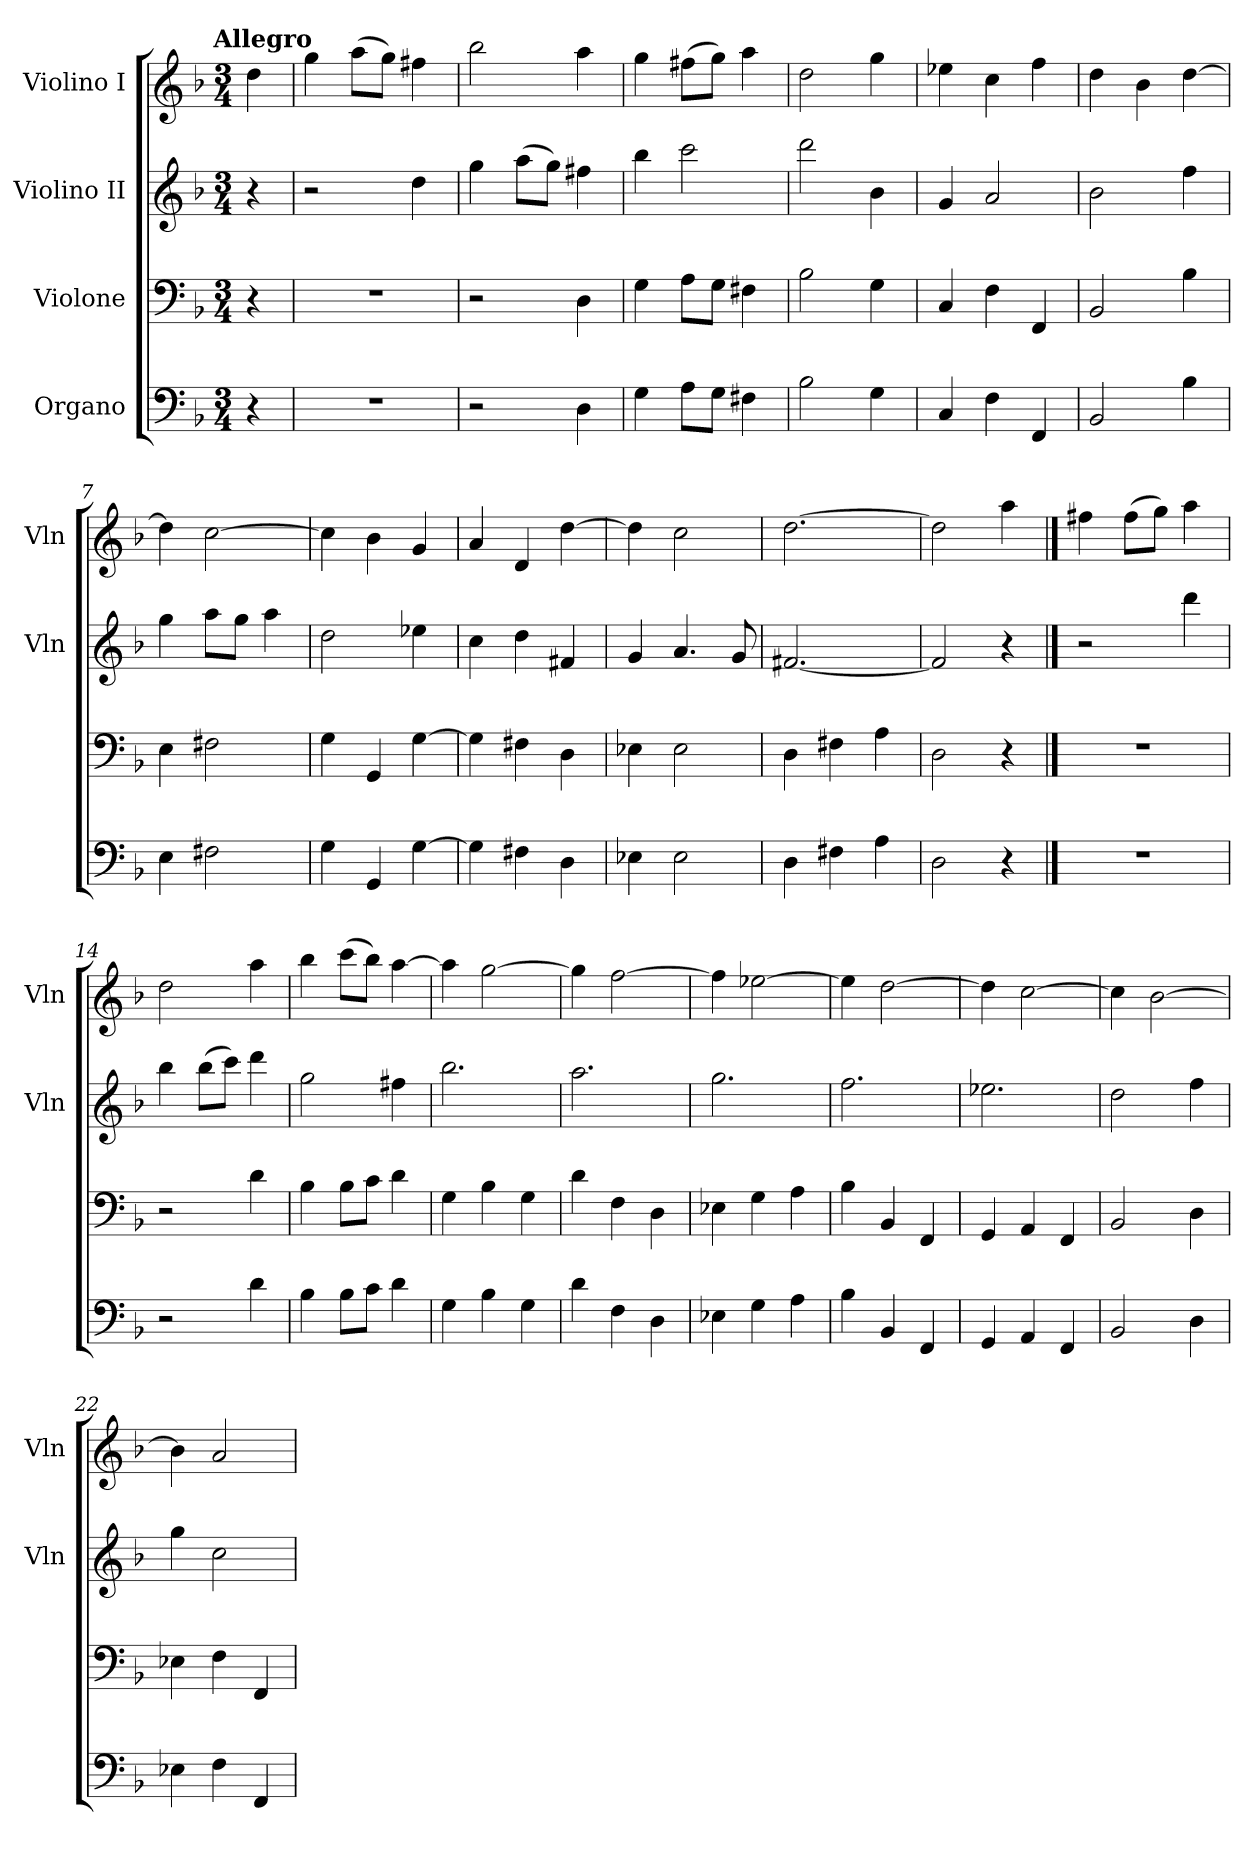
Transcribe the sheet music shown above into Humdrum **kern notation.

**kern	**kern	**kern	**kern
*part4	*part3	*part2	*part1
*staff4	*staff3	*staff2	*staff1
*I"Organo	*I"Violone	*I"Violino II	*I"Violino I
*	*	*I'Vln	*I'Vln
*clefF4	*clefF4	*clefG2	*clefG2
*k[b-]	*k[b-]	*k[b-]	*k[b-]
*d:	*d:	*d:	*d:
!!LO:TX:omd:t=Allegro
*M3/4	*M3/4	*M3/4	*M3/4
*MM132	*MM132	*MM132	*MM132
=	=	=	=
4r	4r	4r	4dd
=1	=1	=1	=1
2.r	2.r	2r	4gg
.	.	.	(8aaL
.	.	.	8ggJ)
.	.	4dd	4ff#X
=2	=2	=2	=2
2r	2r	4gg	2bb-
.	.	(8aaL	.
.	.	8ggJ)	.
4D	4D	4ff#X	4aa
=3	=3	=3	=3
4G	4G	4bb-	4gg
8AL	8AL	2ccc	(8ff#XL
8GJ	8GJ	.	8ggJ)
4F#X	4F#X	.	4aa
=4	=4	=4	=4
2B-	2B-	2ddd	2dd
4G	4G	4b-	4gg
=5	=5	=5	=5
4C	4C	4g	4ee-X
4F	4F	2a	4cc
4FF	4FF	.	4ff
=6	=6	=6	=6
2BB-	2BB-	2b-	4dd
.	.	.	4b-
4B-	4B-	4ff	[4dd
=7	=7	=7	=7
4E	4E	4gg	4dd]
2F#X	2F#X	8aaL	[2cc
.	.	8ggJ	.
.	.	4aa	.
=8	=8	=8	=8
4G	4G	2dd	4cc]
4GG	4GG	.	4b-
[4G	[4G	4ee-X	4g
=9	=9	=9	=9
4G]	4G]	4cc	4a
4F#X	4F#X	4dd	4d
4D	4D	4f#X	[4dd
=10	=10	=10	=10
4E-X	4E-X	4g	4dd]
2E-	2E-	4.a	2cc
.	.	8g	.
=11	=11	=11	=11
4D	4D	[2.f#X	[2.dd
4F#X	4F#X	.	.
4A	4A	.	.
=12	=12	=12	=12
2D	2D	2f#]	2dd]
4r	4r	4r	4aa
==13	==13	==13	==13
2.r	2.r	2r	4ff#X
.	.	.	(8ff#L
.	.	.	8ggJ)
.	.	4ddd	4aa
=14	=14	=14	=14
2r	2r	4bb-	2dd
.	.	(8bb-L	.
.	.	8cccJ)	.
4d	4d	4ddd	4aa
=15	=15	=15	=15
4B-	4B-	2gg	4bb-
8B-L	8B-L	.	(8cccL
8cJ	8cJ	.	8bb-J)
4d	4d	4ff#X	[4aa
=16	=16	=16	=16
4G	4G	2.bb-	4aa]
4B-	4B-	.	[2gg
4G	4G	.	.
=17	=17	=17	=17
4d	4d	2.aa	4gg]
4F	4F	.	[2ff
4D	4D	.	.
=18	=18	=18	=18
4E-X	4E-X	2.gg	4ff]
4G	4G	.	[2ee-X
4A	4A	.	.
=19	=19	=19	=19
4B-	4B-	2.ff	4ee-]
4BB-	4BB-	.	[2dd
4FF	4FF	.	.
=20	=20	=20	=20
4GG	4GG	2.ee-X	4dd]
4AA	4AA	.	[2cc
4FF	4FF	.	.
=21	=21	=21	=21
2BB-	2BB-	2dd	4cc]
.	.	.	[2b-
4D	4D	4ff	.
=22	=22	=22	=22
4E-X	4E-X	4gg	4b-]
4F	4F	2cc	2a
4FF	4FF	.	.
=	=	=	=
*-	*-	*-	*-
